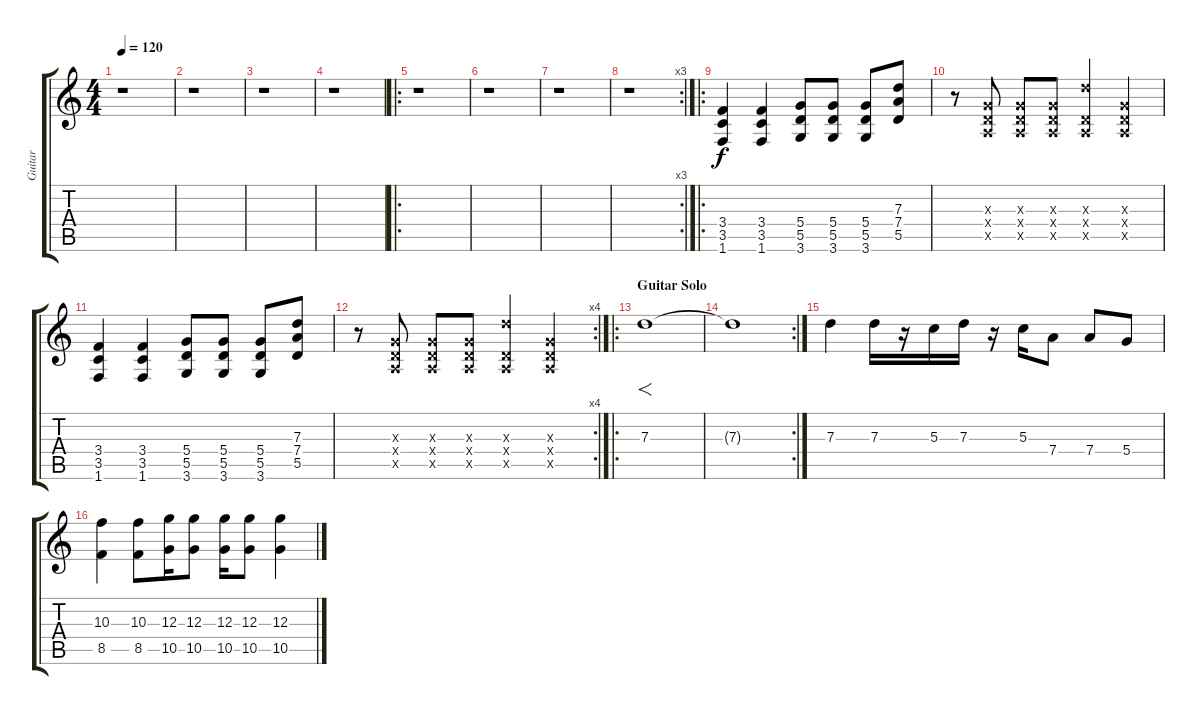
\track ("Guitar" "Guitar") {instrument distortionguitar}
\staff {score tabs}
\tuning (E4 B3 G3 D3 A2 E2) {hide}
\ts (4 4)
\tempo 120
\clef g2
\ks c
r.1{dy f} |
r.1 |
r.1 |
r.1 |
\ro
r.1 |
r.1 |
r.1 |
\rc 3
r.1 |
\ro
(3.4 3.5 1.6).4 (3.4 3.5 1.6).4 (5.4 5.5 3.6).8 (5.4 5.5 3.6).8 (5.4 5.5 3.6).8 (7.3 7.4 5.5).8 |
r.8 (0.3{x} 0.4{x} 0.5{x}).8 (0.3{x} 0.4{x} 0.5{x}).8 (0.3{x} 0.4{x} 0.5{x}).8 (7.3{x} 0.4{x} 0.5{x}).4 (0.3{x} 0.4{x} 0.5{x}).4 |
(3.4 3.5 1.6).4 (3.4 3.5 1.6).4 (5.4 5.5 3.6).8 (5.4 5.5 3.6).8 (5.4 5.5 3.6).8 (7.3 7.4 5.5).8 |
\rc 4
r.8 (0.3{x} 0.4{x} 0.5{x}).8 (0.3{x} 0.4{x} 0.5{x}).8 (0.3{x} 0.4{x} 0.5{x}).8 (7.3{x} 0.4{x} 0.5{x}).4 (0.3{x} 0.4{x} 0.5{x}).4 |
\ro
\section ("" "Guitar Solo")
7.3.1{f} |
\rc 2
7.3{t}.1 |
7.3.4 7.3.16 r.16 5.3.16 7.3.16 r.16 5.3.16 7.4.8 7.4.8 5.4.8 |
(10.3 8.5).4 (10.3 8.5).8 (12.3 10.5).16 (12.3 10.5).8 (12.3 10.5).16 (12.3 10.5).8 (12.3 10.5).4
